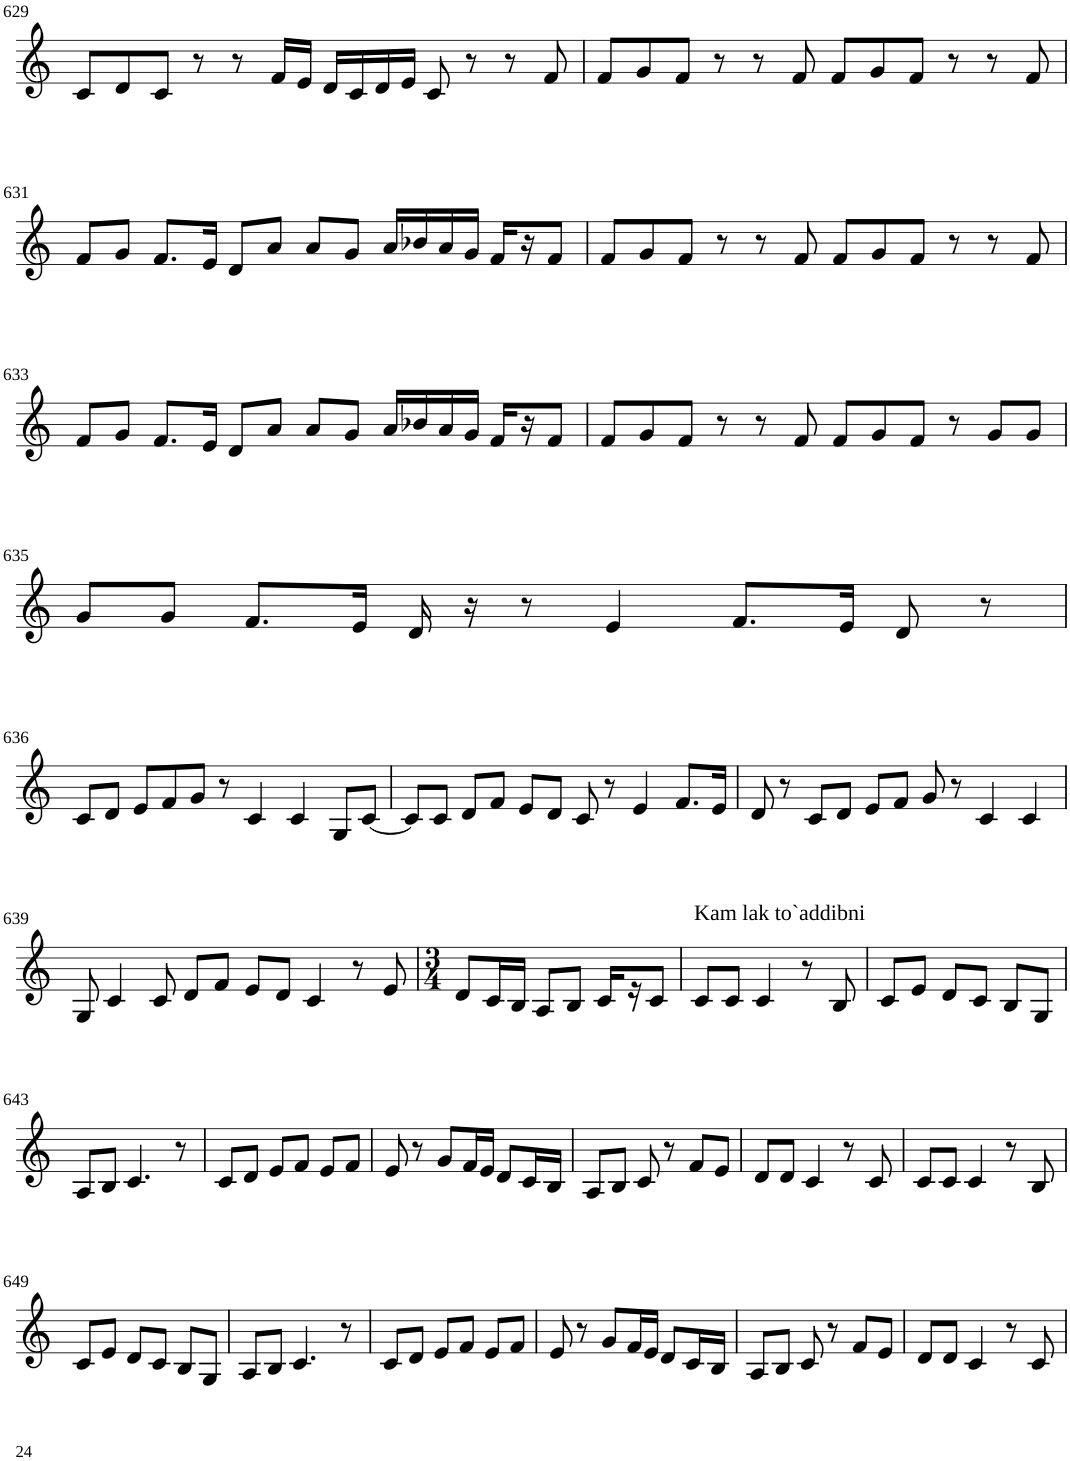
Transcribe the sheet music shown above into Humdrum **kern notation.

**kern
*part1
*staff1
*I"Violin
!!LO:PB:g=z
*clefG2
*k[]
*M6/4
=629
8c/L
8d/
8c/J
8r
8r
16f/LL
16e/JJ
16d/LL
16c/
16d/
16e/JJ
8c/
8r
8r
8f/
=630
8f/L
8g/
8f/J
8r
8r
8f/
8f/L
8g/
8f/J
8r
8r
8f/
!!LO:LB:g=z
=631
8f/L
8g/J
8.f/L
16e/Jk
8d/L
8a/J
8a/L
8g/J
16a/LL
16b-X/
16a/
16g/JJ
16f/LL
16r
8f/J
=632
8f/L
8g/
8f/J
8r
8r
8f/
8f/L
8g/
8f/J
8r
8r
8f/
!!LO:LB:g=z
=633
8f/L
8g/J
8.f/L
16e/Jk
8d/L
8a/J
8a/L
8g/J
16a/LL
16b-X/
16a/
16g/JJ
16f/LL
16r
8f/J
=634
8f/L
8g/
8f/J
8r
8r
8f/
8f/L
8g/
8f/J
8r
8g/L
8g/J
!!LO:LB:g=z
=635
8g/L
8g/J
8.f/L
16e/Jk
16d/
16r
8r
4e/
8.f/L
16e/Jk
8d/
8r
!!LO:LB:g=z
=636
8c/L
8d/J
8e/L
8f/
8g/J
8r
4c/
4c/
8G/L
[8c/J
=637
8c/L]
8c/J
8d/L
8f/J
8e/L
8d/J
8c/
8r
4e/
8.f/L
16e/Jk
=638
8d/
8r
8c/L
8d/J
8e/L
8f/J
8g/
8r
4c/
4c/
!!LO:LB:g=z
=639
8G/
4c/
8c/
8d/L
8f/J
8e/L
8d/J
4c/
8r
8e/
=640
*M3/4
8d/L
16c/L
16B/JJ
8A/L
8B/J
16c/LL
16r
8c/J
=641
!LO:TX:a:t=Kam lak to`addibni
8c/L
8c/J
4c/
8r
8B/
=642
8c/L
8e/J
8d/L
8c/J
8B/L
8G/J
!!LO:LB:g=z
=643
8A/L
8B/J
4.c/
8r
=644
8c/L
8d/J
8e/L
8f/J
8e/L
8f/J
=645
8e/
8r
8g/L
16f/L
16e/JJ
8d/L
16c/L
16B/JJ
=646
8A/L
8B/J
8c/
8r
8f/L
8e/J
=647
8d/L
8d/J
4c/
8r
8c/
=648
8c/L
8c/J
4c/
8r
8B/
!!LO:LB:g=z
=649
8c/L
8e/J
8d/L
8c/J
8B/L
8G/J
=650
8A/L
8B/J
4.c/
8r
=651
8c/L
8d/J
8e/L
8f/J
8e/L
8f/J
=652
8e/
8r
8g/L
16f/L
16e/JJ
8d/L
16c/L
16B/JJ
=653
8A/L
8B/J
8c/
8r
8f/L
8e/J
=654
8d/L
8d/J
4c/
8r
8c/
=
*-
